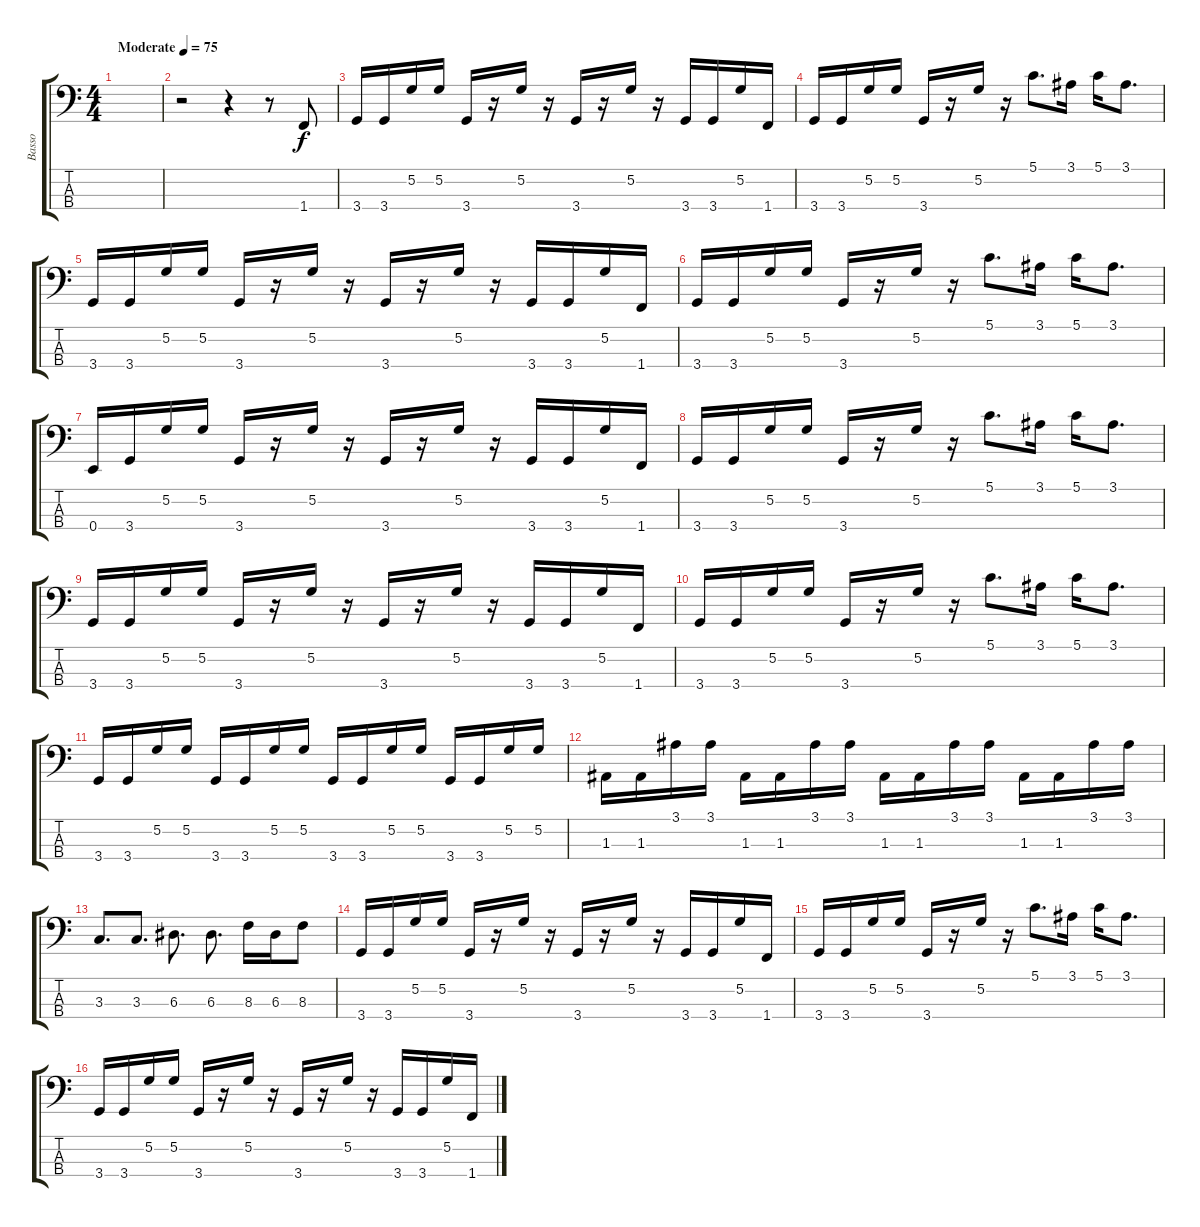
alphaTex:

\track ("Basso" "Basso") {instrument electricbassfinger}
\staff {score tabs}
\tuning (G2 D2 A1 E1) {hide}
\ts (4 4)
\tempo (75 "Moderate")
\clef f4
\ks c
|
r.2 r.4 r.8 1.4.8 |
3.4.16 3.4.16 5.2.16 5.2.16 3.4.16 r.16 5.2.16 r.16 3.4.16 r.16 5.2.16 r.16 3.4.16 3.4.16 5.2.16 1.4.16 |
3.4.16 3.4.16 5.2.16 5.2.16 3.4.16 r.16 5.2.16 r.16 5.1.8{d volume 10} 3.1.16 5.1.16 3.1.8{d} |
3.4.16 3.4.16 5.2.16 5.2.16 3.4.16 r.16 5.2.16 r.16 3.4.16 r.16 5.2.16 r.16 3.4.16 3.4.16 5.2.16 1.4.16 |
3.4.16 3.4.16 5.2.16 5.2.16 3.4.16 r.16 5.2.16 r.16 5.1.8{d} 3.1.16 5.1.16 3.1.8{d} |
0.4.16 3.4.16 5.2.16 5.2.16 3.4.16 r.16 5.2.16 r.16 3.4.16 r.16 5.2.16 r.16 3.4.16 3.4.16 5.2.16 1.4.16 |
3.4.16 3.4.16 5.2.16 5.2.16 3.4.16 r.16 5.2.16 r.16 5.1.8{d} 3.1.16 5.1.16 3.1.8{d} |
3.4.16 3.4.16 5.2.16 5.2.16 3.4.16 r.16 5.2.16 r.16 3.4.16 r.16 5.2.16 r.16 3.4.16 3.4.16 5.2.16 1.4.16 |
3.4.16 3.4.16 5.2.16 5.2.16 3.4.16 r.16 5.2.16 r.16 5.1.8{d} 3.1.16 5.1.16 3.1.8{d} |
3.4.16 3.4.16 5.2.16 5.2.16 3.4.16 3.4.16 5.2.16 5.2.16 3.4.16 3.4.16 5.2.16 5.2.16 3.4.16 3.4.16 5.2.16 5.2.16 |
1.3.16 1.3.16 3.1.16 3.1.16 1.3.16 1.3.16 3.1.16 3.1.16 1.3.16 1.3.16 3.1.16 3.1.16 1.3.16 1.3.16 3.1.16 3.1.16 |
3.3.8{d} 3.3.8{d} 6.3.8{d} 6.3.8{d} 8.3.16 6.3.16 8.3.8 |
3.4.16 3.4.16 5.2.16 5.2.16 3.4.16 r.16 5.2.16 r.16 3.4.16 r.16 5.2.16 r.16 3.4.16 3.4.16 5.2.16 1.4.16 |
3.4.16 3.4.16 5.2.16 5.2.16 3.4.16 r.16 5.2.16 r.16 5.1.8{d} 3.1.16 5.1.16 3.1.8{d} |
3.4.16 3.4.16 5.2.16 5.2.16 3.4.16 r.16 5.2.16 r.16 3.4.16 r.16 5.2.16 r.16 3.4.16 3.4.16 5.2.16 1.4.16
